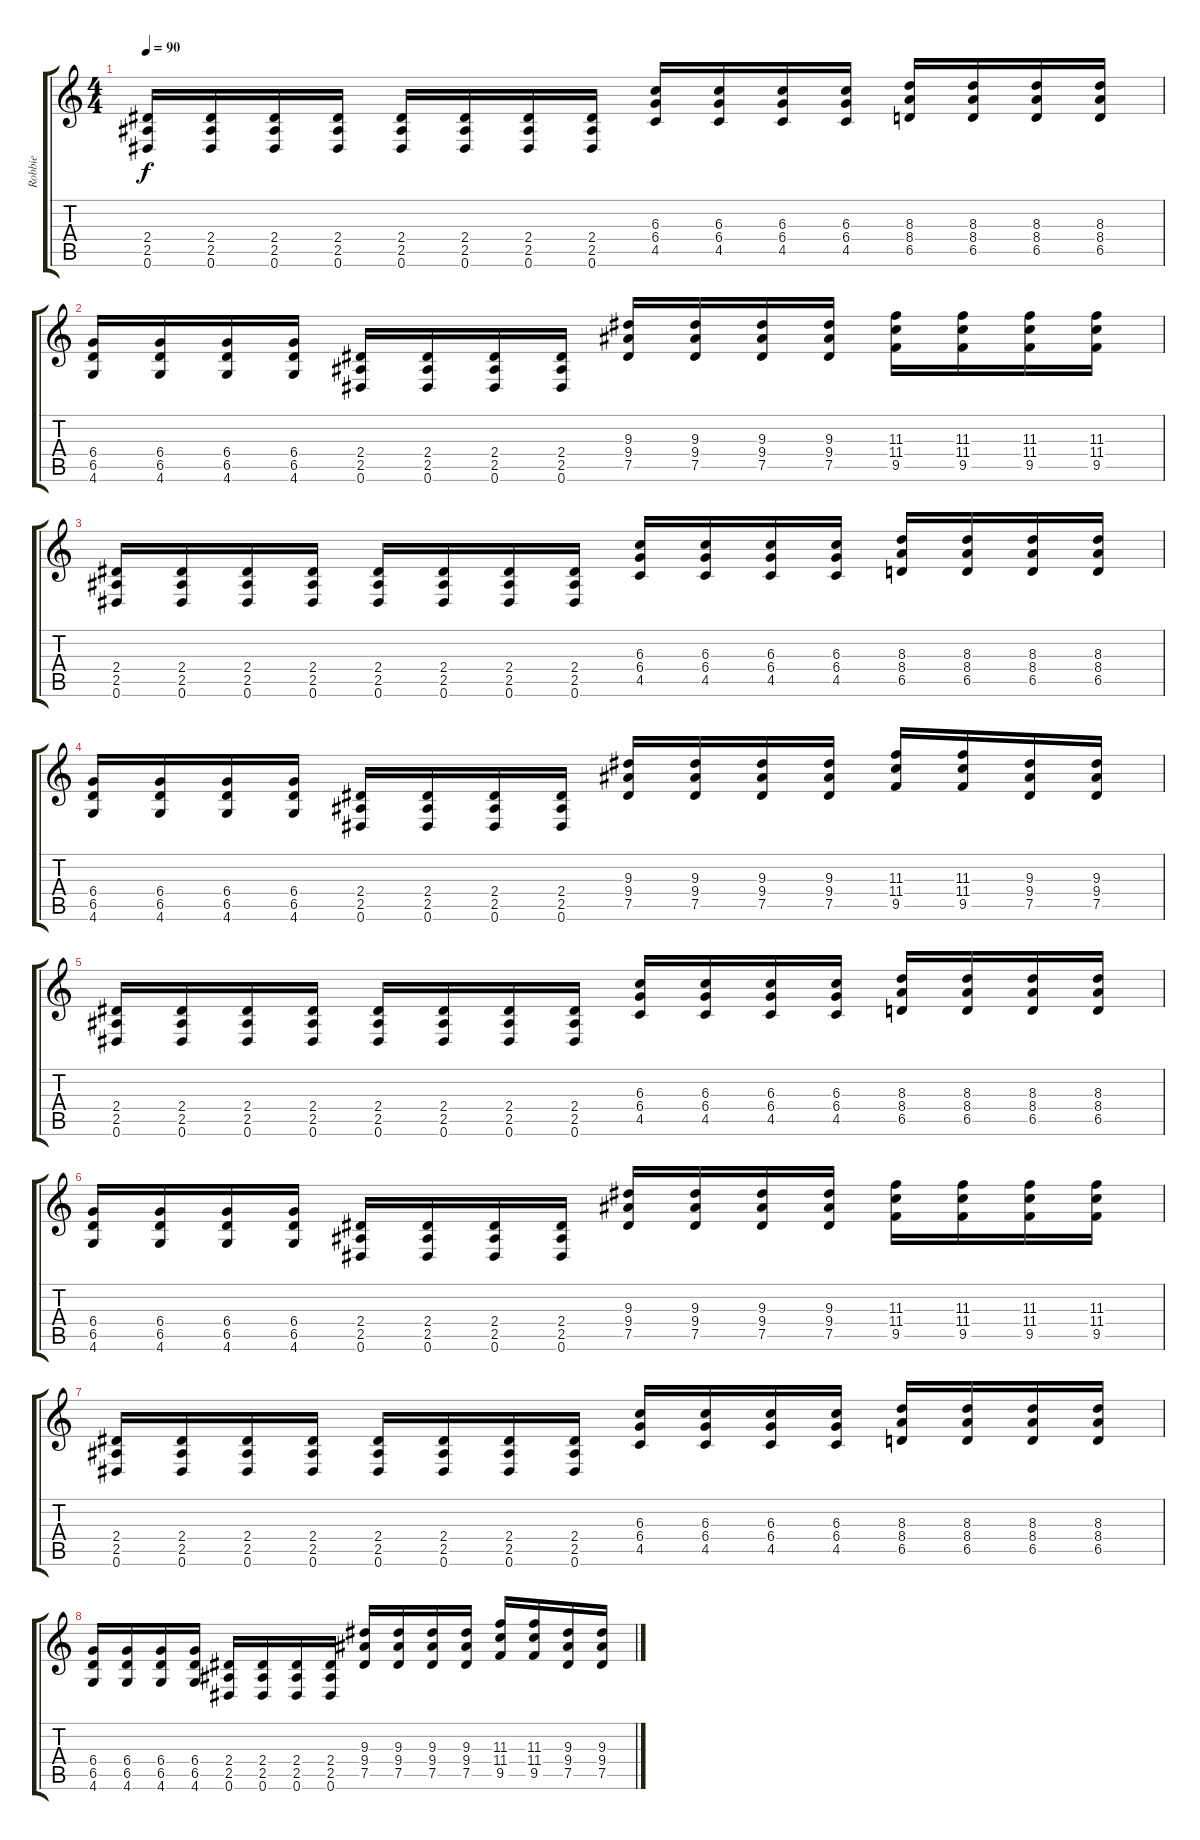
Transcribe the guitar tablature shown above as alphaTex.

\track ("Robbie" "Robbie") {instrument distortionguitar}
\staff {score tabs}
\tuning (Eb4 Bb3 Gb3 Db3 Ab2 Eb2) {hide}
\ts (4 4)
\tempo 90
\clef g2
\ks c
(2.4 2.5 0.6).16{dy f balance 0 instrument distortionguitar} (2.4 2.5 0.6).16 (2.4 2.5 0.6).16 (2.4 2.5 0.6).16 (2.4 2.5 0.6).16 (2.4 2.5 0.6).16 (2.4 2.5 0.6).16 (2.4 2.5 0.6).16 (6.3 6.4 4.5).16 (6.3 6.4 4.5).16 (6.3 6.4 4.5).16 (6.3 6.4 4.5).16 (8.3 8.4 6.5).16 (8.3 8.4 6.5).16 (8.3 8.4 6.5).16 (8.3 8.4 6.5).16 |
(6.4 6.5 4.6).16 (6.4 6.5 4.6).16 (6.4 6.5 4.6).16 (6.4 6.5 4.6).16 (2.4 2.5 0.6).16 (2.4 2.5 0.6).16 (2.4 2.5 0.6).16 (2.4 2.5 0.6).16 (9.3 9.4 7.5).16{balance 8} (9.3 9.4 7.5).16 (9.3 9.4 7.5).16 (9.3 9.4 7.5).16 (11.3 11.4 9.5).16 (11.3 11.4 9.5).16 (11.3 11.4 9.5).16 (11.3 11.4 9.5).16 |
(2.4 2.5 0.6).16 (2.4 2.5 0.6).16 (2.4 2.5 0.6).16 (2.4 2.5 0.6).16 (2.4 2.5 0.6).16 (2.4 2.5 0.6).16 (2.4 2.5 0.6).16 (2.4 2.5 0.6).16 (6.3 6.4 4.5).16 (6.3 6.4 4.5).16 (6.3 6.4 4.5).16 (6.3 6.4 4.5).16 (8.3 8.4 6.5).16 (8.3 8.4 6.5).16 (8.3 8.4 6.5).16 (8.3 8.4 6.5).16 |
(6.4 6.5 4.6).16 (6.4 6.5 4.6).16 (6.4 6.5 4.6).16 (6.4 6.5 4.6).16 (2.4 2.5 0.6).16 (2.4 2.5 0.6).16 (2.4 2.5 0.6).16 (2.4 2.5 0.6).16 (9.3 9.4 7.5).16 (9.3 9.4 7.5).16 (9.3 9.4 7.5).16 (9.3 9.4 7.5).16 (11.3 11.4 9.5).16 (11.3 11.4 9.5).16 (9.3 9.4 7.5).16 (9.3 9.4 7.5).16 |
(2.4 2.5 0.6).16 (2.4 2.5 0.6).16 (2.4 2.5 0.6).16 (2.4 2.5 0.6).16 (2.4 2.5 0.6).16 (2.4 2.5 0.6).16 (2.4 2.5 0.6).16 (2.4 2.5 0.6).16 (6.3 6.4 4.5).16 (6.3 6.4 4.5).16 (6.3 6.4 4.5).16 (6.3 6.4 4.5).16 (8.3 8.4 6.5).16 (8.3 8.4 6.5).16 (8.3 8.4 6.5).16 (8.3 8.4 6.5).16 |
(6.4 6.5 4.6).16 (6.4 6.5 4.6).16 (6.4 6.5 4.6).16 (6.4 6.5 4.6).16 (2.4 2.5 0.6).16 (2.4 2.5 0.6).16 (2.4 2.5 0.6).16 (2.4 2.5 0.6).16 (9.3 9.4 7.5).16 (9.3 9.4 7.5).16 (9.3 9.4 7.5).16 (9.3 9.4 7.5).16 (11.3 11.4 9.5).16 (11.3 11.4 9.5).16 (11.3 11.4 9.5).16 (11.3 11.4 9.5).16 |
(2.4 2.5 0.6).16 (2.4 2.5 0.6).16 (2.4 2.5 0.6).16 (2.4 2.5 0.6).16 (2.4 2.5 0.6).16 (2.4 2.5 0.6).16 (2.4 2.5 0.6).16 (2.4 2.5 0.6).16 (6.3 6.4 4.5).16 (6.3 6.4 4.5).16 (6.3 6.4 4.5).16 (6.3 6.4 4.5).16 (8.3 8.4 6.5).16 (8.3 8.4 6.5).16 (8.3 8.4 6.5).16 (8.3 8.4 6.5).16 |
(6.4 6.5 4.6).16 (6.4 6.5 4.6).16 (6.4 6.5 4.6).16 (6.4 6.5 4.6).16 (2.4 2.5 0.6).16 (2.4 2.5 0.6).16 (2.4 2.5 0.6).16 (2.4 2.5 0.6).16 (9.3 9.4 7.5).16 (9.3 9.4 7.5).16 (9.3 9.4 7.5).16 (9.3 9.4 7.5).16 (11.3 11.4 9.5).16 (11.3 11.4 9.5).16 (9.3 9.4 7.5).16 (9.3 9.4 7.5).16
